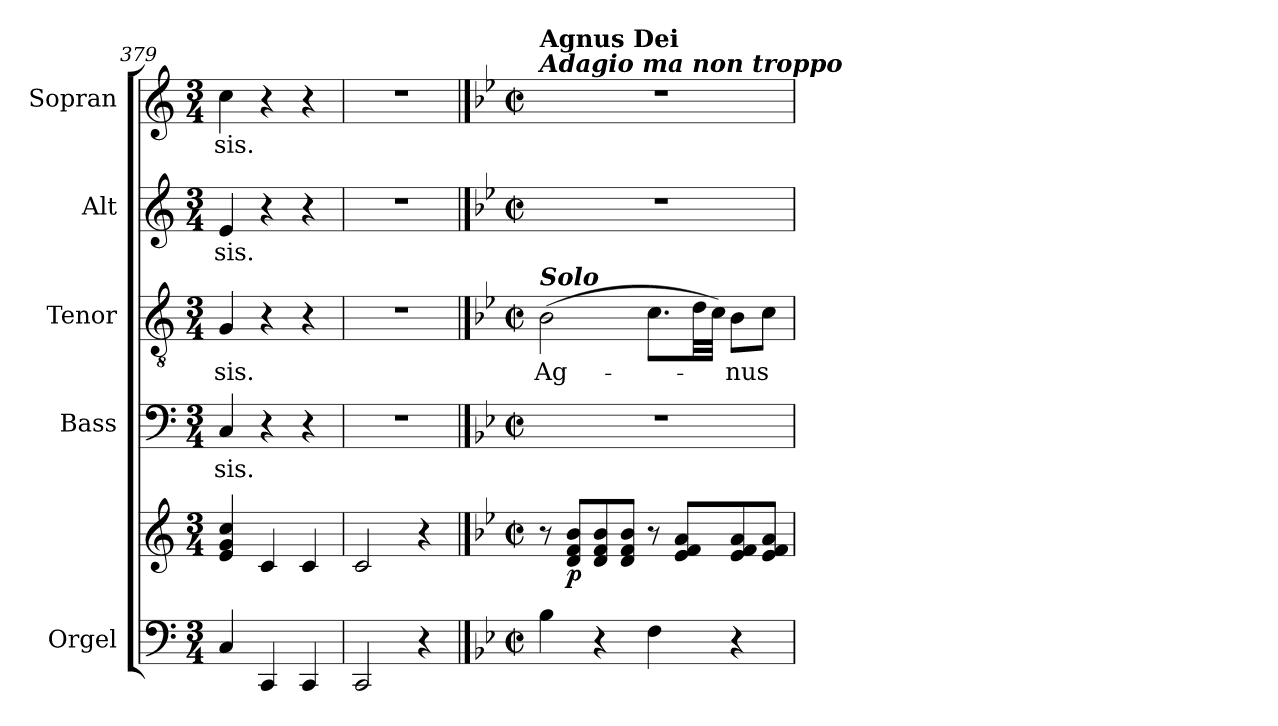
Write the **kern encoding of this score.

**kern	**kern	**dynam	**kern	**text	**kern	**text	**kern	**text	**kern	**text
*part5	*part5	*part5	*part4	*part4	*part3	*part3	*part2	*part2	*part1	*part1
*staff6	*staff5	*staff5/6	*staff4	*staff4	*staff3	*staff3	*staff2	*staff2	*staff1	*staff1
*I"Orgel	*	*	*I"Bass	*	*I"Tenor	*	*I"Alt	*	*I"Sopran	*
*I'Org.	*	*	*I'B.	*	*I'T.	*	*I'A.	*	*I'S.	*
*clefF4	*clefG2	*	*clefF4	*	*clefGv2	*	*clefG2	*	*clefG2	*
*k[]	*k[]	*	*k[]	*	*k[]	*	*k[]	*	*k[]	*
*C:	*C:	*	*C:	*	*C:	*	*C:	*	*C:	*
*M3/4	*M3/4	*	*M3/4	*	*M3/4	*	*M3/4	*	*M3/4	*
=379	=379	=379	=379	=379	=379	=379	=379	=379	=379	=379
!	!	!	!	!LO:LY:b	!	!LO:LY:b	!	!LO:LY:b	!	!LO:LY:b
4C/	4e/ 4g/ 4cc/	.	4C/	-sis.	4G/	-sis.	4e/	-sis.	4cc\	-sis.
4CC/	4c/	.	4r	.	4r	.	4r	.	4r	.
4CC/	4c/	.	4r	.	4r	.	4r	.	4r	.
=380	=380	=380	=380	=380	=380	=380	=380	=380	=380	=380
2CC/	2c/	.	2.r	.	2.r	.	2.r	.	2.r	.
4r	4r	.	.	.	.	.	.	.	.	.
!!LO:LB:g=z
==381	==381	==381	==381	==381	==381	==381	==381	==381	==381	==381
*k[b-e-]	*k[b-e-]	*	*k[b-e-]	*	*k[b-e-]	*	*k[b-e-]	*	*k[b-e-]	*
*B-:	*B-:	*	*B-:	*	*B-:	*	*B-:	*	*B-:	*
*M2/2	*M2/2	*	*M2/2	*	*M2/2	*	*M2/2	*	*M2/2	*
*met(c|)	*met(c|)	*	*met(c|)	*	*met(c|)	*	*met(c|)	*	*met(c|)	*
!	!	!	!	!	!	!	!	!	!LO:TX:a:Bi:t=Adagio ma non troppo	!
!	!	!	!	!	!	!	!	!	!LO:TX:a:B:t=Agnus Dei	!
!	!	!	!	!	!LO:TX:a:Bi:t=Solo	!	!	!	!	!
!	!	!	!	!	!	!LO:LY:b	!	!	!	!
4B-\	8r	.	1r	.	(>2B-\	Ag-	1r	.	1r	.
!	!	!LO:DY:b	!	!	!	!	!	!	!	!
.	8d/ 8f/ 8b-/L	p	.	.	.	.	.	.	.	.
4r	8d/ 8f/ 8b-/	.	.	.	.	.	.	.	.	.
.	8d/ 8f/ 8b-/J	.	.	.	.	.	.	.	.	.
4F\	8r	.	.	.	8.c\L	.	.	.	.	.
.	8e-/ 8f/ 8a/L	.	.	.	.	.	.	.	.	.
.	.	.	.	.	32d\LL	.	.	.	.	.
.	.	.	.	.	32c\JJJ)	.	.	.	.	.
!	!	!	!	!	!	!LO:LY:b	!	!	!	!
4r	8e-/ 8f/ 8a/	.	.	.	8B-\L	-nus	.	.	.	.
.	8e-/ 8f/ 8a/J	.	.	.	8c\J	.	.	.	.	.
=	=	=	=	=	=	=	=	=	=	=
*-	*-	*-	*-	*-	*-	*-	*-	*-	*-	*-
